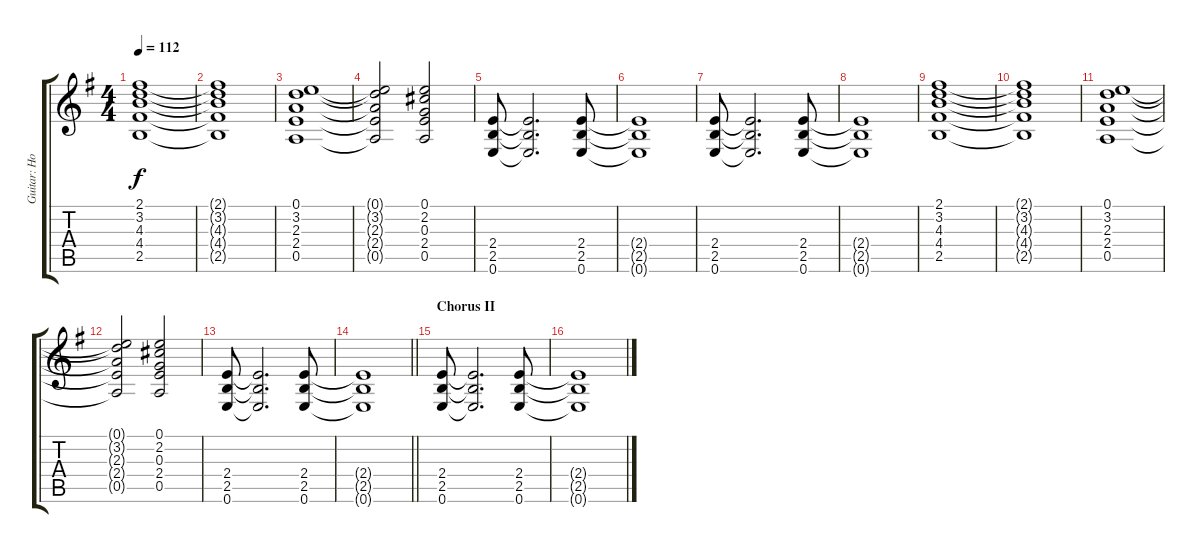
\track ("Guitar: Howard" "Guitar: Ho") {instrument distortionguitar}
\staff {score tabs}
\tuning (E4 B3 G3 D3 A2 E2) {hide}
\ts (4 4)
\tempo 112
\clef g2
\ks g
(2.1 3.2 4.3 4.4 2.5).1{dy f} |
(2.1{t} 3.2{t} 4.3{t} 4.4{t} 2.5{t}).1 |
(0.1 3.2 2.3 2.4 0.5).1 |
(0.1{t} 3.2{t} 2.3{t} 2.4{t} 0.5{t}).2 (0.1 2.2 0.3 2.4 0.5).2 |
(2.4 2.5 0.6).8 (2.4{t} 2.5{t} 0.6{t}).2{d} (2.4 2.5 0.6).8 |
(2.4{t} 2.5{t} 0.6{t}).1 |
(2.4 2.5 0.6).8 (2.4{t} 2.5{t} 0.6{t}).2{d} (2.4 2.5 0.6).8 |
(2.4{t} 2.5{t} 0.6{t}).1 |
(2.1 3.2 4.3 4.4 2.5).1 |
(2.1{t} 3.2{t} 4.3{t} 4.4{t} 2.5{t}).1 |
(0.1 3.2 2.3 2.4 0.5).1 |
(0.1{t} 3.2{t} 2.3{t} 2.4{t} 0.5{t}).2 (0.1 2.2 0.3 2.4 0.5).2 |
(2.4 2.5 0.6).8 (2.4{t} 2.5{t} 0.6{t}).2{d} (2.4 2.5 0.6).8 |
\barLineRight lightlight
(2.4{t} 2.5{t} 0.6{t}).1 |
\section ("" "Chorus II")
(2.4 2.5 0.6).8 (2.4{t} 2.5{t} 0.6{t}).2{d} (2.4 2.5 0.6).8 |
(2.4{t} 2.5{t} 0.6{t}).1
